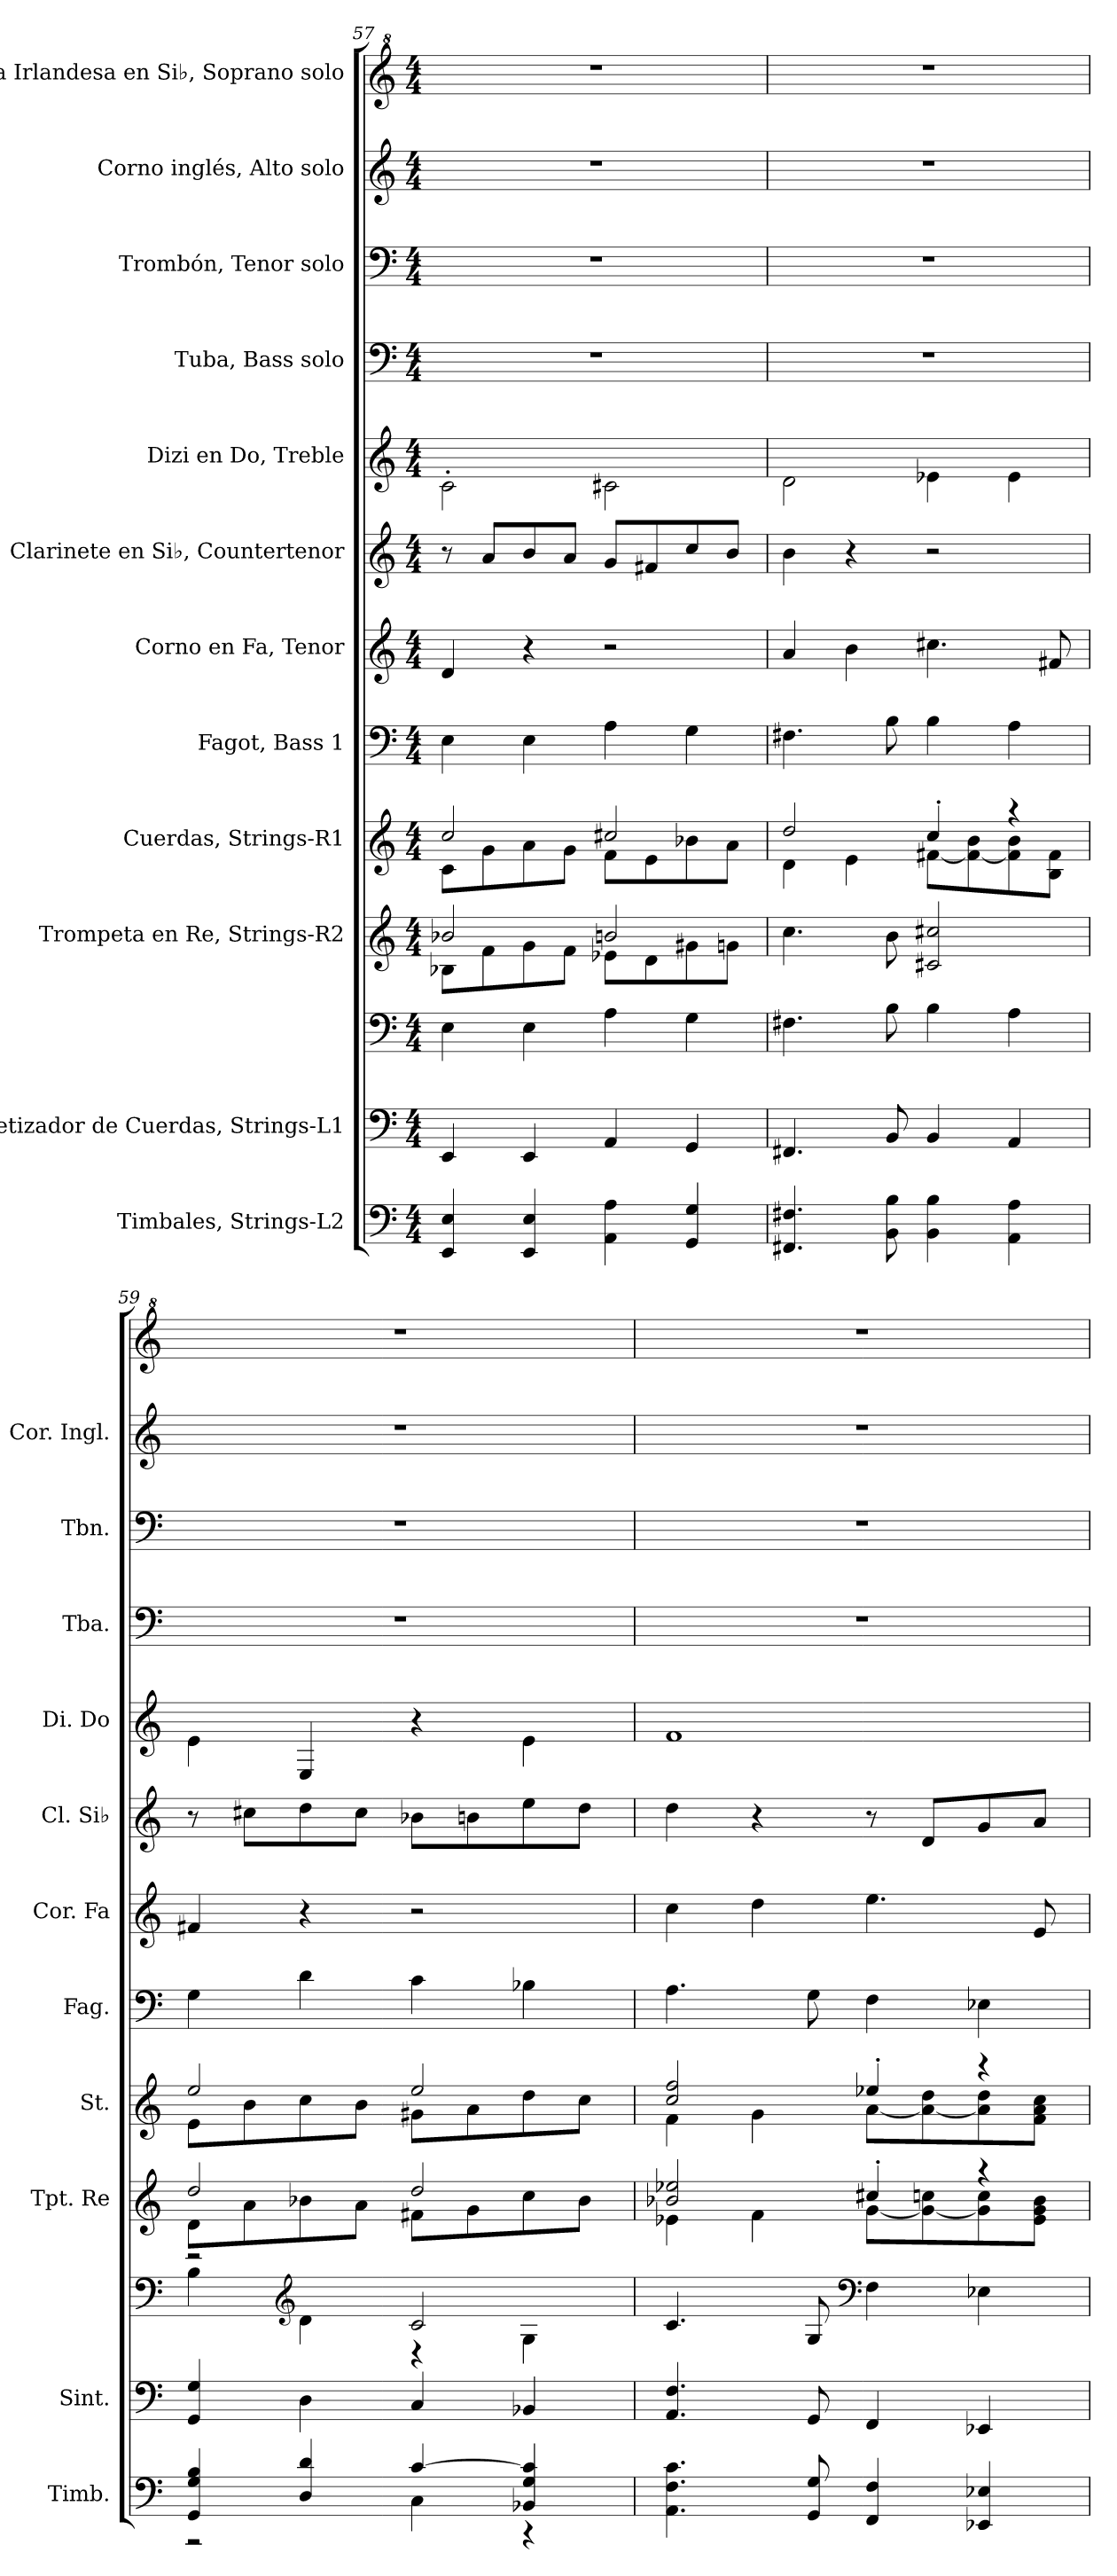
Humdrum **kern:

**kern	**kern	**kern	**kern	**kern	**kern	**kern	**kern	**kern	**kern	**kern	**kern	**kern
*part12	*part11	*part11	*part10	*part9	*part8	*part7	*part6	*part5	*part4	*part3	*part2	*part1
*staff13	*staff12	*staff11	*staff10	*staff9	*staff8	*staff7	*staff6	*staff5	*staff4	*staff3	*staff2	*staff1
*I"Timbales, Strings-L2	*I"Sintetizador de Cuerdas, Strings-L1	*	*I"Trompeta en Re, Strings-R2	*I"Cuerdas, Strings-R1	*I"Fagot, Bass 1	*I"Corno en Fa, Tenor	*I"Clarinete en Si♭, Countertenor	*I"Dizi en Do, Treble	*I"Tuba, Bass solo	*I"Trombón, Tenor solo	*I"Corno inglés, Alto solo	*I"Flauta Irlandesa en Si♭, Soprano solo
*I'Timb.	*I'Sint.	*	*I'Tpt. Re	*I'St.	*I'Fag.	*I'Cor. Fa	*I'Cl. Si♭	*I'Di. Do	*I'Tba.	*I'Tbn.	*I'Cor. Ingl.	*
*clefF4	*clefF4	*clefF4	*clefG2	*clefG2	*clefF4	*clefG2	*clefG2	*clefG2	*clefF4	*clefF4	*clefG2	*clefG^2
*	*	*	*ITrd-1c-2	*	*	*ITrd4c7	*ITrd1c2	*ITrd-7c-12	*	*	*ITrd4c7	*
*k[]	*k[]	*k[]	*k[f#c#]	*k[]	*k[]	*k[b-]	*k[b-e-]	*k[]	*k[]	*k[]	*k[b-]	*k[]
*M4/4	*M4/4	*M4/4	*M4/4	*M4/4	*M4/4	*M4/4	*M4/4	*M4/4	*M4/4	*M4/4	*M4/4	*M4/4
=57	=57	=57	=57	=57	=57	=57	=57	=57	=57	=57	=57	=57
*	*	*	*^	*^	*	*	*	*	*	*	*	*
4EE/ 4E/	4EE/	4E\	2ccn/	8cn\L	2cc/	8c\L	4E\	4G/	8r	2cc'\	1r	1r	1r	1r
.	.	.	.	8g\	.	8g\	.	.	8g/L	.	.	.	.	.
4EE/ 4E/	4EE/	4E\	.	8a\	.	8a\	4E\	4r	8a/	.	.	.	.	.
.	.	.	.	8g\J	.	8g\J	.	.	8g/J	.	.	.	.	.
4AA\ 4A\	4AA/	4A\	2cc#X/	8fn\L	2cc#X/	8f\L	4A\	2r	8f/L	2cc#X\	.	.	.	.
.	.	.	.	8e\	.	8e\	.	.	8en/	.	.	.	.	.
4GG/ 4G/	4GG/	4G\	.	8a#X\	.	8b-X\	4G\	.	8b-/	.	.	.	.	.
.	.	.	.	8an\J	.	8a\J	.	.	8a/J	.	.	.	.	.
*	*	*	*v	*v	*	*	*	*	*	*	*	*	*	*
!!LO:PB:g=z
=58	=58	=58	=58	=58	=58	=58	=58	=58	=58	=58	=58	=58	=58
4.FF#X/ 4.F#X/	4.FF#X/	4.F#X\	4.dd\	2dd/	4d\	4.F#X\	4d/	4a\	2dd\	1r	1r	1r	1r
.	.	.	.	.	4e\	.	4e\	4r	.	.	.	.	.
8BB\ 8B\	8BB/	8B\	8cc#\	.	.	8B\	.	.	.	.	.	.	.
4BB\ 4B\	4BB/	4B\	2d#X/ 2dd#X/	4cc'/	[8f#X\L	4B\	4.f#X\	2r	4ee-X\	.	.	.	.
.	.	.	.	.	8f#\_ 8b\	.	.	.	.	.	.	.	.
4AA\ 4A\	4AA/	4A\	.	4r	8f#\] 8b\	4A\	.	.	4ee-\	.	.	.	.
.	.	.	.	.	8B\ 8f#\J	.	8Bn/	.	.	.	.	.	.
=59	=59	=59	=59	=59	=59	=59	=59	=59	=59	=59	=59	=59	=59
*^	*	*^	*^	*	*	*	*	*	*	*	*	*	*
4GG/ 4G/ 4B/	2r	4GG/ 4G/	2r	4B\	2ee/	8e\L	2ee/	8e\L	4G\	4Bn/	8r	4ee\	1r	1r	1r	1r
.	.	.	.	.	.	8b\	.	8b\	.	.	8bn\L	.	.	.	.	.
*	*	*	*clefG2	*	*	*	*	*	*	*	*	*	*	*	*	*
4D/ 4d/	.	4D\	.	4d\	.	8ccn\	.	8cc\	4d\	4r	8cc\	4e/	.	.	.	.
.	.	.	.	.	.	8b\J	.	8b\J	.	.	8b\J	.	.	.	.	.
[4c/	4C\	4C/	2c/	4r	2ee/	8g#X\L	2ee/	8g#X\L	4c\	2r	8a-X\L	4r	.	.	.	.
.	.	.	.	.	.	8a\	.	8a\	.	.	8an\	.	.	.	.	.
4BB-X/ 4G/ 4c/]	4r	4BB-X/	.	4G\	.	8dd\	.	8dd\	4B-X\	.	8dd\	4ee\	.	.	.	.
.	.	.	.	.	.	8cc\J	.	8cc\J	.	.	8cc\J	.	.	.	.	.
*v	*v	*	*v	*v	*	*	*	*	*	*	*	*	*	*	*	*
=60	=60	=60	=60	=60	=60	=60	=60	=60	=60	=60	=60	=60	=60	=60
4.AA\ 4.F\ 4.c\	4.AA/ 4.F/	4.c/	2ccn/ 2ffn/	4fn\	2cc/ 2ff/	4f\	4.A\	4f\	4cc\	1ff	1r	1r	1r	1r
.	.	.	.	4g\	.	4g\	.	4g\	4r	.	.	.	.	.
8GG/ 8G/	8GG/	8G/	.	.	.	.	8G\	.	.	.	.	.	.	.
*	*	*clefF4	*	*	*	*	*	*	*	*	*	*	*	*
4FF/ 4F/	4FF/	4F\	4dd#X'/	[8a\L	4ee-X'/	[8a\L	4F\	4.a\	8r	.	.	.	.	.
.	.	.	.	8a\_ 8ddn\	.	8a\_ 8dd\	.	.	8c/L	.	.	.	.	.
4EE-X/ 4E-X/	4EE-X/	4E-X\	4r	8a\] 8dd\	4r	8a\] 8dd\	4E-X\	.	8f/	.	.	.	.	.
.	.	.	.	8f\ 8a\ 8cc\J	.	8f\ 8a\ 8cc\J	.	8A/	8g/J	.	.	.	.	.
*	*	*	*v	*v	*	*	*	*	*	*	*	*	*	*
*	*	*	*	*v	*v	*	*	*	*	*	*	*	*
=	=	=	=	=	=	=	=	=	=	=	=	=
*-	*-	*-	*-	*-	*-	*-	*-	*-	*-	*-	*-	*-
